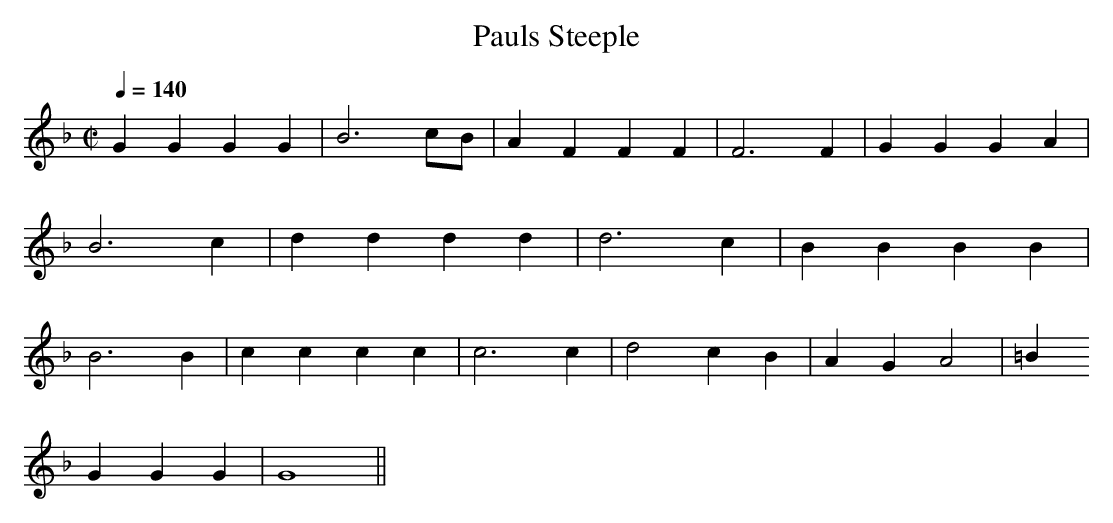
X:1
T:Pauls Steeple
L:1/4
M:C|
Q:140
K:G dorian
GGGG|B3 c/2B/2|AFFF|F3F|GGGA|B3c|dddd|d3c|BBBB|B3B|cccc|c3c|d2cB|AGA2|=B
GGG|G4||
